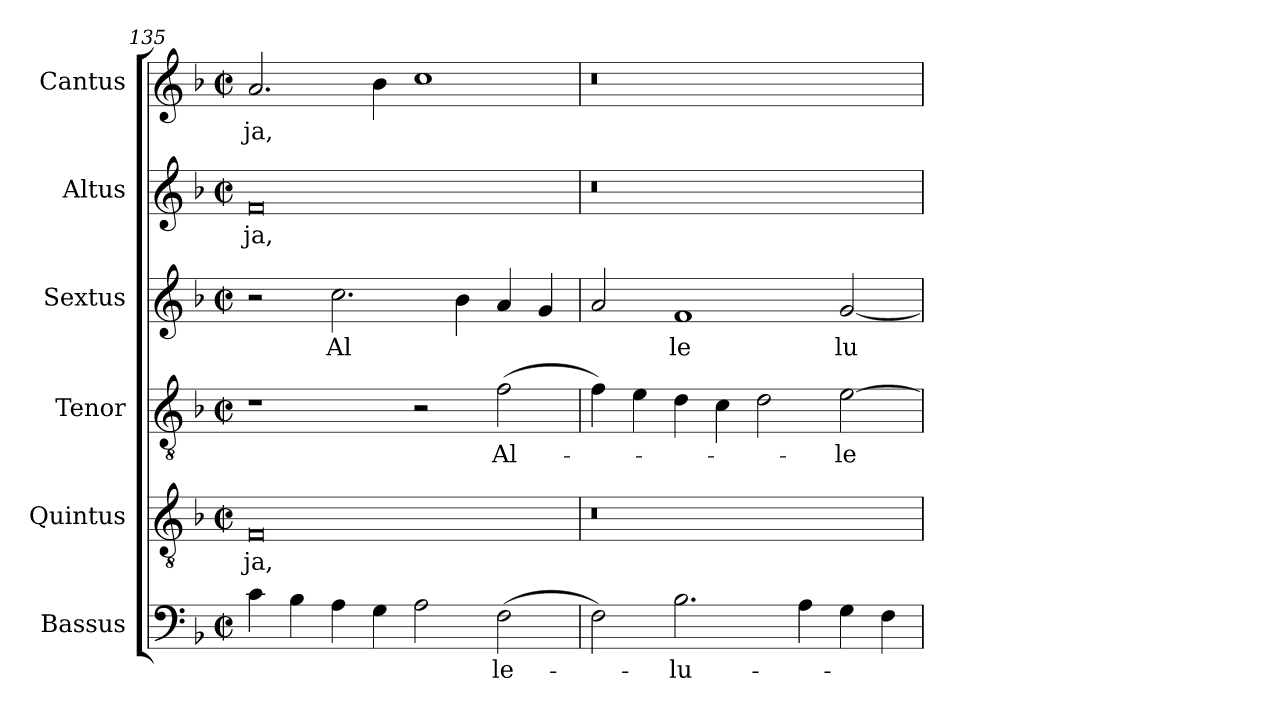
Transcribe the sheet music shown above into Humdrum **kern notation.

**kern	**text	**kern	**text	**kern	**text	**kern	**text	**kern	**text	**kern	**text
*part6	*part6	*part5	*part5	*part4	*part4	*part3	*part3	*part2	*part2	*part1	*part1
*staff6	*staff6	*staff5	*staff5	*staff4	*staff4	*staff3	*staff3	*staff2	*staff2	*staff1	*staff1
*I"Bassus	*	*I"Quintus	*	*I"Tenor	*	*I"Sextus	*	*I"Altus	*	*I"Cantus	*
!!LO:PB:g=z
*clefF4	*	*clefGv2	*	*clefGv2	*	*clefG2	*	*clefG2	*	*clefG2	*
*k[b-]	*	*k[b-]	*	*k[b-]	*	*k[b-]	*	*k[b-]	*	*k[b-]	*
*F:	*	*F:	*	*F:	*	*F:	*	*F:	*	*F:	*
*M2/2	*	*M2/2	*	*M2/2	*	*M2/2	*	*M2/2	*	*M2/2	*
*met(c|)	*	*met(c|)	*	*met(c|)	*	*met(c|)	*	*met(c|)	*	*met(c|)	*
=135	=135	=135	=135	=135	=135	=135	=135	=135	=135	=135	=135
!	!	!	!LO:LY:b:cj	!	!	!	!	!	!LO:LY:b:cj	!	!LO:LY:b:cj
4c\	.	0F	ja,	1r	.	2r	.	0f	ja,	2.a/	ja,
4B-\	.	.	.	.	.	.	.	.	.	.	.
!	!	!	!	!	!	!	!LO:LY:b:cj	!	!	!	!
4A\	.	.	.	.	.	2.cc\	Al	.	.	.	.
4G\	.	.	.	.	.	.	.	.	.	4b-\	.
2A\	.	.	.	2r	.	.	.	.	.	1cc	.
.	.	.	.	.	.	4b-\	.	.	.	.	.
!	!LO:LY:b:cj	!	!	!	!LO:LY:b:cj	!	!	!	!	!	!
(>2F\	le-	.	.	(>2f\	Al-	4a/	.	.	.	.	.
.	.	.	.	.	.	4g/	.	.	.	.	.
=136	=136	=136	=136	=136	=136	=136	=136	=136	=136	=136	=136
2F\)	.	0r	.	4f\)	.	2a/	.	0r	.	0r	.
.	.	.	.	4e\	.	.	.	.	.	.	.
!	!LO:LY:b:cj	!	!	!	!	!	!LO:LY:b:cj	!	!	!	!
2.B-\	-lu-	.	.	4d\	.	1f	le	.	.	.	.
.	.	.	.	4c\	.	.	.	.	.	.	.
.	.	.	.	2d\	.	.	.	.	.	.	.
4A\	.	.	.	.	.	.	.	.	.	.	.
!	!	!	!	!	!LO:LY:b:cj	!	!LO:LY:b:cj	!	!	!	!
4G\	.	.	.	[>2e\	-le-	[<2g/	lu	.	.	.	.
4F\	.	.	.	.	.	.	.	.	.	.	.
=	=	=	=	=	=	=	=	=	=	=	=
*-	*-	*-	*-	*-	*-	*-	*-	*-	*-	*-	*-
